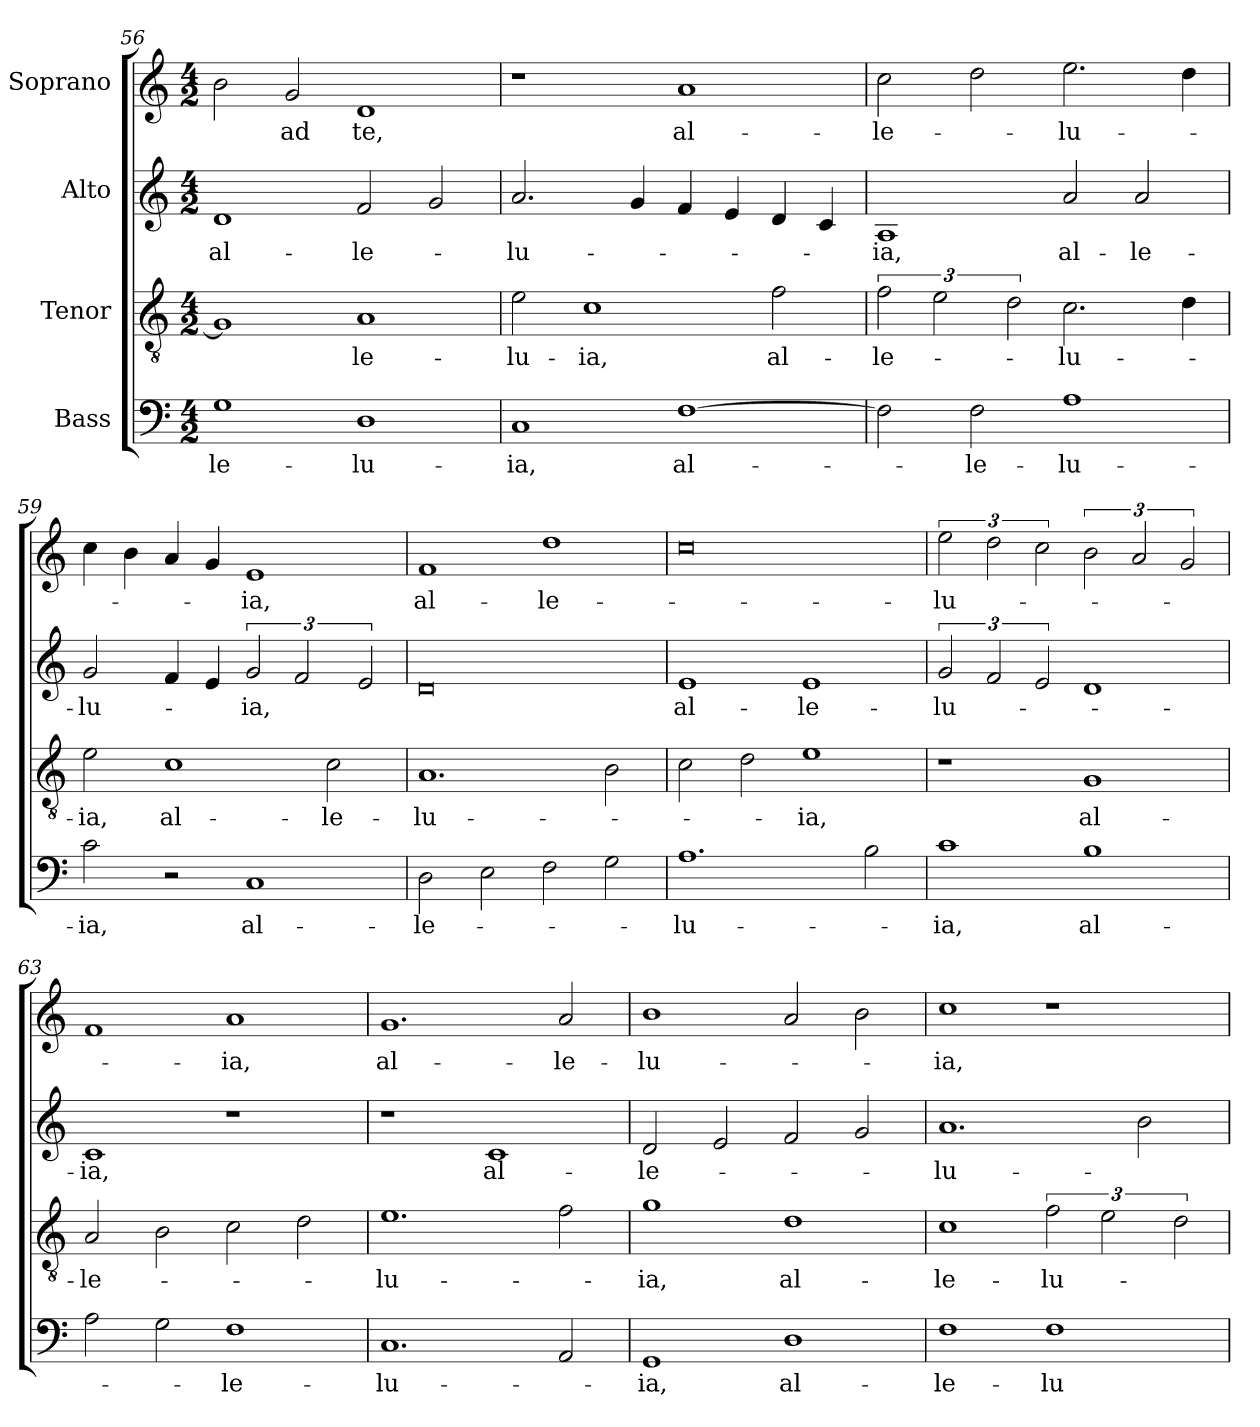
**kern	**text	**kern	**text	**kern	**text	**kern	**text
*part4	*part4	*part3	*part3	*part2	*part2	*part1	*part1
*staff4	*staff4	*staff3	*staff3	*staff2	*staff2	*staff1	*staff1
*I"Bass	*	*I"Tenor	*	*I"Alto	*	*I"Soprano	*
*clefF4	*	*clefGv2	*	*clefG2	*	*clefG2	*
*k[]	*	*k[]	*	*k[]	*	*k[]	*
*C:	*	*C:	*	*C:	*	*C:	*
*M4/2	*	*M4/2	*	*M4/2	*	*M4/2	*
=56	=56	=56	=56	=56	=56	=56	=56
!	!LO:LY:b	!	!	!	!LO:LY:b	!	!
1G	-le-	1G]	.	1d	al-	2b\	.
!	!	!	!	!	!	!	!LO:LY:b
.	.	.	.	.	.	2g/	ad
!	!LO:LY:b	!	!LO:LY:b	!	!LO:LY:b	!	!LO:LY:b
1D	-lu-	1A	-le-	2f/	-le-	1d	te,
.	.	.	.	2g/	.	.	.
=57	=57	=57	=57	=57	=57	=57	=57
!	!LO:LY:b	!	!LO:LY:b	!	!LO:LY:b	!	!
1C	-ia,	2e\	-lu-	2.a/	-lu-	1r	.
!	!	!	!LO:LY:b	!	!	!	!
.	.	1c	-ia,	.	.	.	.
.	.	.	.	4g/	.	.	.
!	!LO:LY:b	!	!	!	!	!	!LO:LY:b
[1F	al-	.	.	4f/	.	1a	al-
.	.	.	.	4e/	.	.	.
!	!	!	!LO:LY:b	!	!	!	!
.	.	2f\	al-	4d/	.	.	.
.	.	.	.	4c/	.	.	.
=58	=58	=58	=58	=58	=58	=58	=58
!	!	!	!LO:LY:b	!	!LO:LY:b	!	!LO:LY:b
2F\]	.	3f\	-le-	1A	-ia,	2cc\	-le-
.	.	3e\	.	.	.	.	.
!	!LO:LY:b	!	!	!	!	!	!
2F\	-le-	.	.	.	.	2dd\	.
.	.	3d\	.	.	.	.	.
!	!LO:LY:b	!	!LO:LY:b	!	!LO:LY:b	!	!LO:LY:b
1A	-lu-	2.c\	-lu-	2a/	al-	2.ee\	-lu-
!	!	!	!	!	!LO:LY:b	!	!
.	.	.	.	2a/	-le-	.	.
.	.	4d\	.	.	.	4dd\	.
=59	=59	=59	=59	=59	=59	=59	=59
!	!LO:LY:b	!	!LO:LY:b	!	!LO:LY:b	!	!
2c\	-ia,	2e\	-ia,	2g/	-lu-	4cc\	.
.	.	.	.	.	.	4b\	.
!	!	!	!LO:LY:b	!	!	!	!
2r	.	1c	al-	4f/	.	4a/	.
.	.	.	.	4e/	.	4g/	.
!	!LO:LY:b	!	!	!	!LO:LY:b	!	!LO:LY:b
1C	al-	.	.	3g/	-ia,	1e	-ia,
.	.	.	.	3f/	.	.	.
!	!	!	!LO:LY:b	!	!	!	!
.	.	2c\	-le-	.	.	.	.
.	.	.	.	3e/	.	.	.
=60	=60	=60	=60	=60	=60	=60	=60
!	!LO:LY:b	!	!LO:LY:b	!	!	!	!LO:LY:b
2D\	-le-	1.A	-lu-	0d	.	1f	al-
2E\	.	.	.	.	.	.	.
!	!	!	!	!	!	!	!LO:LY:b
2F\	.	.	.	.	.	1dd	-le-
2G\	.	2B\	.	.	.	.	.
!!LO:LB:g=z
=61	=61	=61	=61	=61	=61	=61	=61
!	!LO:LY:b	!	!	!	!LO:LY:b	!	!
1.A	-lu-	2c\	.	1e	al-	0cc	.
.	.	2d\	.	.	.	.	.
!	!	!	!LO:LY:b	!	!LO:LY:b	!	!
.	.	1e	-ia,	1e	-le-	.	.
2B\	.	.	.	.	.	.	.
=62	=62	=62	=62	=62	=62	=62	=62
!	!LO:LY:b	!	!	!	!LO:LY:b	!	!LO:LY:b
1c	-ia,	1r	.	3g/	-lu-	3ee\	-lu-
.	.	.	.	3f/	.	3dd\	.
.	.	.	.	3e/	.	3cc\	.
!	!LO:LY:b	!	!LO:LY:b	!	!	!	!
1B	al-	1G	al-	1d	.	3b\	.
.	.	.	.	.	.	3a/	.
.	.	.	.	.	.	3g/	.
=63	=63	=63	=63	=63	=63	=63	=63
!	!	!	!LO:LY:b	!	!LO:LY:b	!	!
2A\	.	2A/	-le-	1c	-ia,	1f	.
2G\	.	2B\	.	.	.	.	.
!	!LO:LY:b	!	!	!	!	!	!LO:LY:b
1F	-le-	2c\	.	1r	.	1a	-ia,
.	.	2d\	.	.	.	.	.
=64	=64	=64	=64	=64	=64	=64	=64
!	!LO:LY:b	!	!LO:LY:b	!	!	!	!LO:LY:b
1.C	-lu-	1.e	-lu-	1r	.	1.g	al-
!	!	!	!	!	!LO:LY:b	!	!
.	.	.	.	1c	al-	.	.
!	!	!	!	!	!	!	!LO:LY:b
2AA/	.	2f\	.	.	.	2a/	-le-
=65	=65	=65	=65	=65	=65	=65	=65
!	!LO:LY:b	!	!LO:LY:b	!	!LO:LY:b	!	!LO:LY:b
1GG	-ia,	1g	-ia,	2d/	-le-	1b	-lu-
.	.	.	.	2e/	.	.	.
!	!LO:LY:b	!	!LO:LY:b	!	!	!	!
1D	al-	1d	al-	2f/	.	2a/	.
.	.	.	.	2g/	.	2b\	.
=66	=66	=66	=66	=66	=66	=66	=66
!	!LO:LY:b	!	!LO:LY:b	!	!LO:LY:b	!	!LO:LY:b
1F	-le-	1c	-le-	1.a	-lu-	1cc	-ia,
!	!LO:LY:b	!	!LO:LY:b	!	!	!	!
1F	-lu-	3f\	-lu-	.	.	1r	.
.	.	3e\	.	.	.	.	.
.	.	.	.	2b\	.	.	.
.	.	3d\	.	.	.	.	.
=	=	=	=	=	=	=	=
*-	*-	*-	*-	*-	*-	*-	*-
